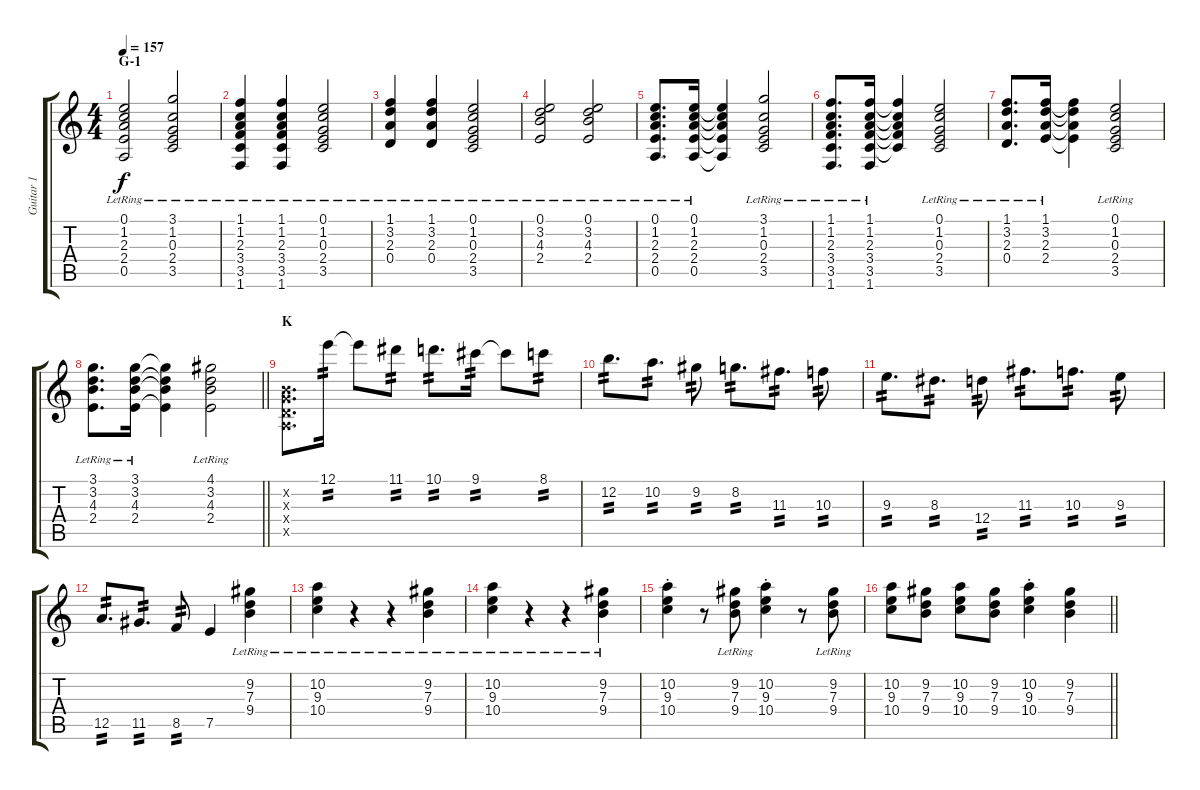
\track ("Guitar 1" "Guitar 1") {instrument overdrivenguitar}
\staff {score tabs}
\tuning (E4 B3 G3 D3 A2 E2) {hide}
\ts (4 4)
\section ("" "G-1")
\tempo 157
\clef g2
\ks c
(0.1{lr} 1.2{lr} 2.3{lr} 2.4{lr} 0.5{lr}).2{dy f} (3.1{lr} 1.2{lr} 0.3{lr} 2.4{lr} 3.5{lr}).2 |
(1.1{lr} 1.2{lr} 2.3{lr} 3.4{lr} 3.5{lr} 1.6{lr}).4 (1.1{lr} 1.2{lr} 2.3{lr} 3.4{lr} 3.5{lr} 1.6{lr}).4 (0.1{lr} 1.2{lr} 0.3{lr} 2.4{lr} 3.5{lr}).2 |
(1.1{lr} 3.2{lr} 2.3{lr} 0.4{lr}).4 (1.1{lr} 3.2{lr} 2.3{lr} 0.4{lr}).4 (0.1{lr} 1.2{lr} 0.3{lr} 2.4{lr} 3.5{lr}).2 |
(0.1{lr} 3.2{lr} 4.3{lr} 2.4{lr}).2 (0.1{lr} 3.2{lr} 4.3{lr} 2.4{lr}).2 |
(0.1{lr} 1.2{lr} 2.3{lr} 2.4{lr} 0.5{lr}).8{d} (0.1{lr} 1.2{lr} 2.3{lr} 2.4{lr} 0.5{lr}).16 (0.1{t} 1.2{t} 2.3{t} 2.4{t} 0.5{t}).4 (3.1{lr} 1.2{lr} 0.3{lr} 2.4{lr} 3.5{lr}).2 |
(1.1{lr} 1.2{lr} 2.3{lr} 3.4{lr} 3.5{lr} 1.6{lr}).8{d} (1.1{lr} 1.2{lr} 2.3{lr} 3.4{lr} 3.5{lr} 1.6{lr}).16 (1.1{t} 1.2{t} 2.3{t} 3.4{t} 3.5{t}).4 (0.1{lr} 1.2{lr} 0.3{lr} 2.4{lr} 3.5{lr}).2 |
(1.1{lr} 3.2{lr} 2.3{lr} 0.4{lr}).8{d} (1.1{lr} 3.2{lr} 2.3{lr} 2.4{lr}).16 (1.1{t} 3.2{t} 2.3{t} 2.4{t}).4 (0.1{lr} 1.2{lr} 0.3{lr} 2.4{lr} 3.5{lr}).2 |
\barLineRight lightlight
(3.1{lr} 3.2{lr} 4.3{lr} 2.4{lr}).8{d} (3.1{lr} 3.2{lr} 4.3{lr} 2.4{lr}).16 (3.1{t} 3.2{t} 4.3{t} 2.4{t}).4 (4.1{lr} 3.2{lr} 4.3{lr} 2.4{lr}).2 |
\section ("" "K")
(0.2{x} 0.3{x} 0.4{x} 0.5{x}).8{d} 12.1.16{tp 2} 12.1{t}.8 11.1.8{tp 2} 10.1.8{d tp 2} 9.1.16{tp 2} 9.1{t}.8 8.1.8{tp 2} |
12.2.8{d tp 2} 10.2.8{d tp 2} 9.2.8{tp 2} 8.2.8{d tp 2} 11.3.8{d tp 2} 10.3.8{tp 2} |
9.3.8{d tp 2} 8.3.8{d tp 2} 12.4.8{tp 2} 11.3.8{d tp 2} 10.3.8{d tp 2} 9.3.8{tp 2} |
12.5.8{d tp 2} 11.5.8{d tp 2} 8.5.8{tp 2} 7.5.4 (9.2{lr} 7.3{lr} 9.4{lr}).4 |
(10.2{lr} 9.3{lr} 10.4{lr}).4 r.4 r.4 (9.2{lr} 7.3{lr} 9.4{lr}).4 |
(10.2{lr} 9.3{lr} 10.4{lr}).4 r.4 r.4 (9.2{lr} 7.3{lr} 9.4{lr}).4 |
(10.2{st} 9.3{st} 10.4{st}).4 r.8 (9.2{lr} 7.3{lr} 9.4{lr}).8 (10.2{st} 9.3{st} 10.4{st}).4 r.8 (9.2{lr} 7.3{lr} 9.4{lr}).8 |
\barLineRight lightlight
(10.2 9.3 10.4).8 (9.2 7.3 9.4).8 (10.2 9.3 10.4).8 (9.2 7.3 9.4).8 (10.2{st} 9.3{st} 10.4{st}).4 (9.2 7.3 9.4).4
